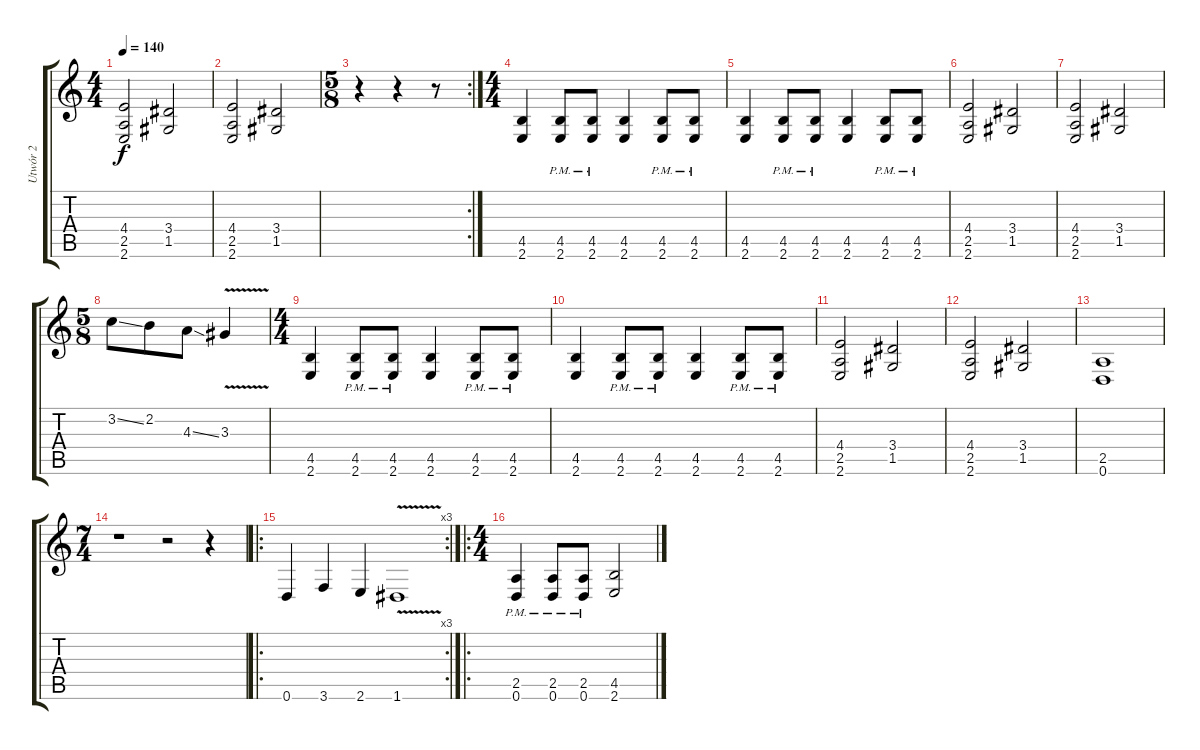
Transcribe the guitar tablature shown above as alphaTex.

\track ("Utwór 2" "Utwór 2") {instrument distortionguitar}
\staff {score tabs}
\tuning (D4 A3 F3 C3 G2 D2) {hide}
\ts (4 4)
\tempo 140
\clef g2
\ks c
(4.4 2.5 2.6).2{dy f} (3.4 1.5).2 |
(4.4 2.5 2.6).2 (3.4 1.5).2 |
\rc 2
\ts (5 8)
r.4 r.4 r.8 |
\ts (4 4)
(4.5 2.6).4 (4.5{pm} 2.6{pm}).8 (4.5{pm} 2.6{pm}).8 (4.5 2.6).4 (4.5{pm} 2.6{pm}).8 (4.5{pm} 2.6{pm}).8 |
(4.5 2.6).4 (4.5{pm} 2.6{pm}).8 (4.5{pm} 2.6{pm}).8 (4.5 2.6).4 (4.5{pm} 2.6{pm}).8 (4.5{pm} 2.6{pm}).8 |
(4.4 2.5 2.6).2 (3.4 1.5).2 |
(4.4 2.5 2.6).2 (3.4 1.5).2 |
\ts (5 8)
3.2{ss}.8 2.2.8 4.3{ss}.8 3.3{v}.4 |
\ts (4 4)
(4.5 2.6).4 (4.5{pm} 2.6{pm}).8 (4.5{pm} 2.6{pm}).8 (4.5 2.6).4 (4.5{pm} 2.6{pm}).8 (4.5{pm} 2.6{pm}).8 |
(4.5 2.6).4 (4.5{pm} 2.6{pm}).8 (4.5{pm} 2.6{pm}).8 (4.5 2.6).4 (4.5{pm} 2.6{pm}).8 (4.5{pm} 2.6{pm}).8 |
(4.4 2.5 2.6).2 (3.4 1.5).2 |
(4.4 2.5 2.6).2 (3.4 1.5).2 |
(2.5 0.6).1 |
\ts (7 4)
r.1 r.2 r.4 |
\ro
\rc 3
0.6.4 3.6.4 2.6.4 1.6{v}.1 |
\ro
\ts (4 4)
(2.5{pm} 0.6{pm}).4 (2.5{pm} 0.6{pm}).8 (2.5{pm} 0.6{pm}).8 (4.5 2.6).2
